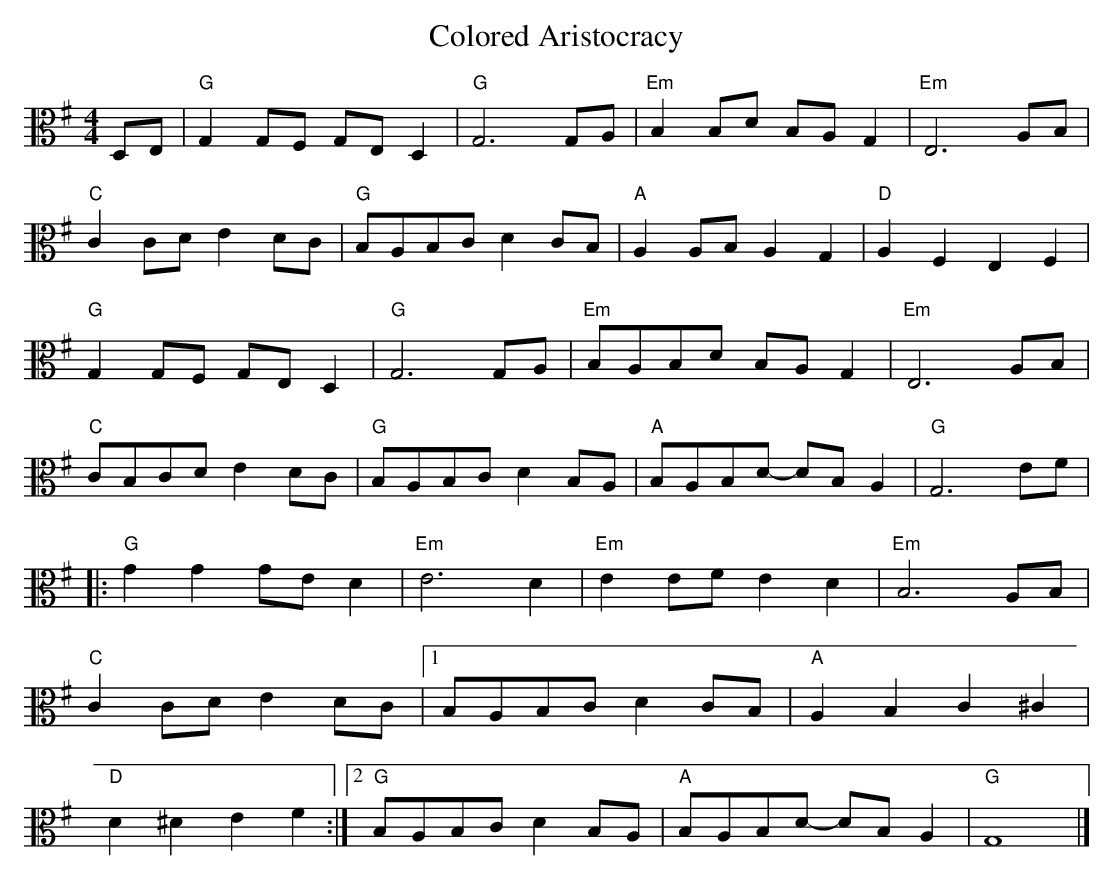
X:1
T:Colored Aristocracy
M:4/4
L:1/8
K:G
V:2 clef=alto middle=C
D,E, | "G"G,2 G,F, G,E, D,2 | "G"G,6 G,A, | "Em"B,2 B,D B,A, G,2 |"Em" E,6 A,B, |
"C"C2 CD E2 DC | "G"B,A,B,C D2 CB, | "A"A,2 A,B, A,2 G,2 |"D"A,2 F,2 E,2 F,2 |
"G"G,2 G,F, G,E, D,2 | "G"G,6 G,A, | "Em"B,A,B,D B,A, G,2 | "Em"E,6 A,B, |
"C"CB,CD E2 DC | "G"B,A,B,C D2 B,A, | "A"B,A,B,D -DB, A,2 | "G"G,6 EF |
|: "G"G2 G2 GE D2 | "Em"E6 D2 | "Em"E2 EF E2 D2 | "Em"B,6 A,B, |
"C"C2 CD E2 DC |1 B,A,B,C D2 CB, | "A"A,2 B,2 C2 ^C2 |
"D"D2 ^D2 E2 F2 :|2 "G"B,A,B,C D2 B,A, | "A"B,A,B,D -DB, A,2 | "G"G,8 |]
